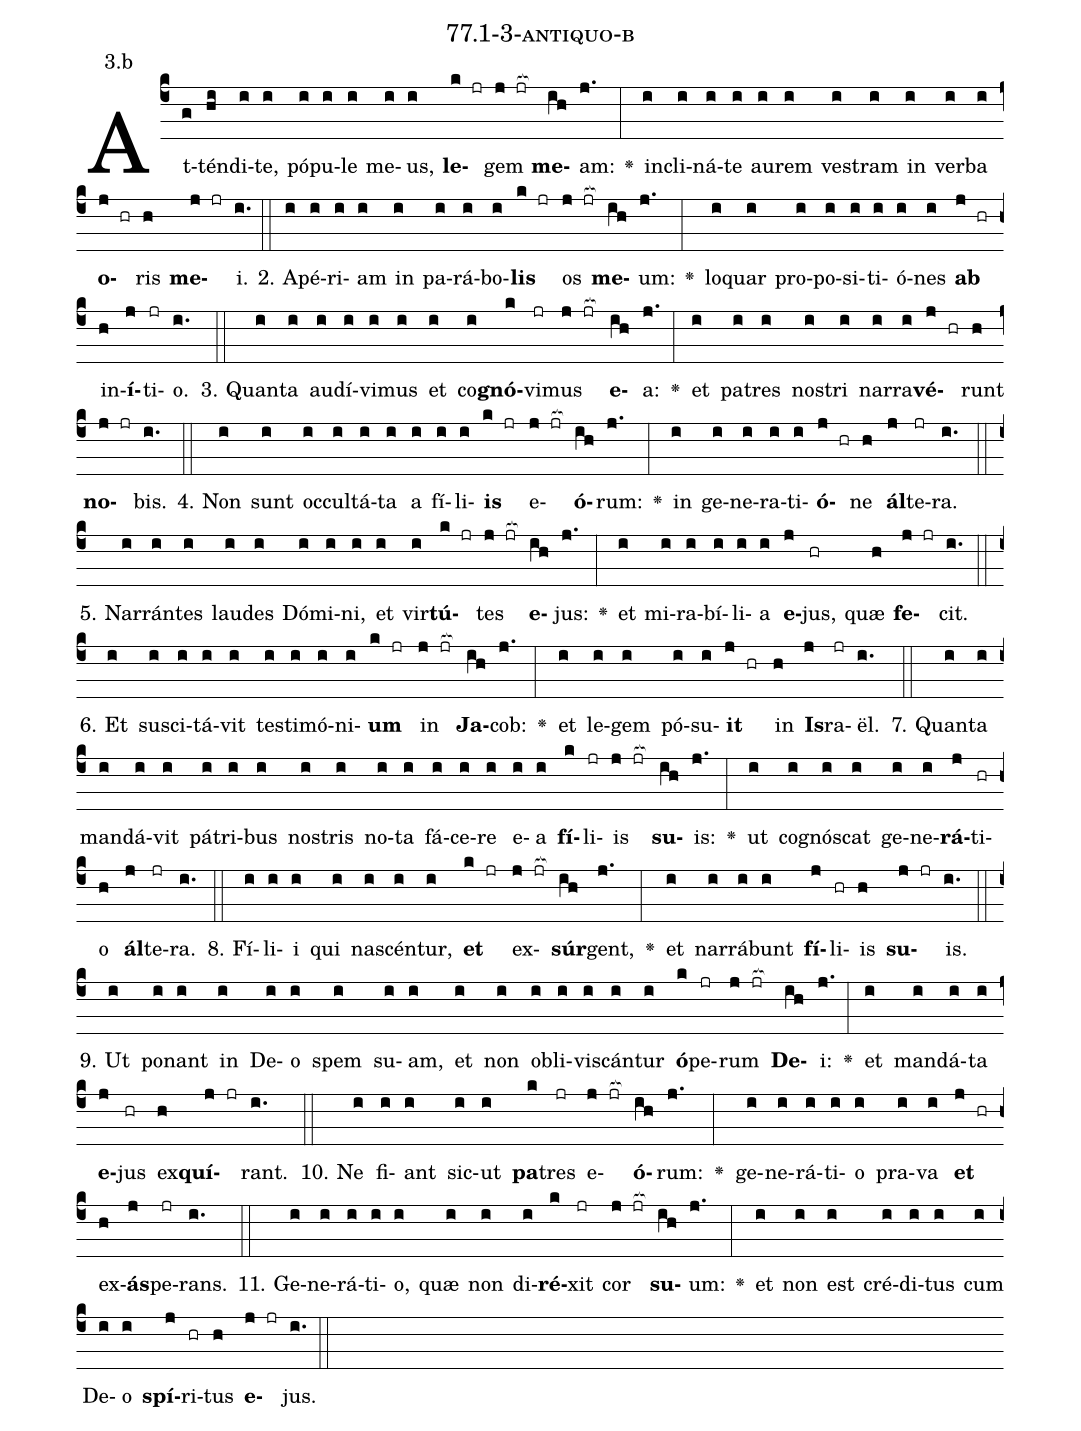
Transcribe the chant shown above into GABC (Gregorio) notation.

name: 77.1-3-antiquo-b;
annotation: 3.b;
%%
(c4)At(g)tén(hi)di(i)te,(i) pó(i)pu(i)le(i) me(i)us,(i) <b>le</b>(k jr)gem(j jr[ocb:1{]) <b>me</b>(ih[ocb:0}])am:(j.) <v>\greheightstar</v>(:) in(i)cli(i)ná(i)te(i) au(i)rem(i) ves(i)tram(i) in(i) ver(i)ba(i) <b>o</b>(j hr)ris(h) <b>me</b>(j jr)i.(i.) (::)
2. A(i)pé(i)ri(i)am(i) in(i) pa(i)rá(i)bo(i)<b>lis</b>(k jr) os(j jr[ocb:1{]) <b>me</b>(ih[ocb:0}])um:(j.) <v>\greheightstar</v>(:) lo(i)quar(i) pro(i)po(i)si(i)ti(i)ó(i)nes(i) <b>ab</b>(j hr) in(h)<b>í</b>(j)ti(jr)o.(i.) (::)
3. Quan(i)ta(i) au(i)dí(i)vi(i)mus(i) et(i) co(i)<b>gnó</b>(k)vi(jr)mus(j jr[ocb:1{]) <b>e</b>(ih[ocb:0}])a:(j.) <v>\greheightstar</v>(:) et(i) pa(i)tres(i) nos(i)tri(i) nar(i)ra(i)<b>vé</b>(j hr)runt(h) <b>no</b>(j jr)bis.(i.) (::)
4. Non(i) sunt(i) oc(i)cul(i)tá(i)ta(i) a(i) fí(i)li(i)<b>is</b>(k jr) e(j jr[ocb:1{])<b>ó</b>(ih[ocb:0}])rum:(j.) <v>\greheightstar</v>(:) in(i) ge(i)ne(i)ra(i)ti(i)<b>ó</b>(j hr)ne(h) <b>ál</b>(j)te(jr)ra.(i.) (::)
5. Nar(i)rán(i)tes(i) lau(i)des(i) Dó(i)mi(i)ni,(i) et(i) vir(i)<b>tú</b>(k jr)tes(j jr[ocb:1{]) <b>e</b>(ih[ocb:0}])jus:(j.) <v>\greheightstar</v>(:) et(i) mi(i)ra(i)bí(i)li(i)a(i) <b>e</b>(j)jus,(hr) quæ(h) <b>fe</b>(j jr)cit.(i.) (::)
6. Et(i) su(i)sci(i)tá(i)vit(i) tes(i)ti(i)mó(i)ni(i)<b>um</b>(k jr) in(j jr[ocb:1{]) <b>Ja</b>(ih[ocb:0}])cob:(j.) <v>\greheightstar</v>(:) et(i) le(i)gem(i) pó(i)su(i)<b>it</b>(j hr) in(h) <b>Is</b>(j)ra(jr)ël.(i.) (::)
7. Quan(i)ta(i) man(i)dá(i)vit(i) pá(i)tri(i)bus(i) nos(i)tris(i) no(i)ta(i) fá(i)ce(i)re(i) e(i)a(i) <b>fí</b>(k)li(jr)is(j jr[ocb:1{]) <b>su</b>(ih[ocb:0}])is:(j.) <v>\greheightstar</v>(:) ut(i) co(i)gnós(i)cat(i) ge(i)ne(i)<b>rá</b>(j)ti(hr)o(h) <b>ál</b>(j)te(jr)ra.(i.) (::)
8. Fí(i)li(i)i(i) qui(i) na(i)scén(i)tur,(i) <b>et</b>(k jr) ex(j jr[ocb:1{])<b>súr</b>(ih[ocb:0}])gent,(j.) <v>\greheightstar</v>(:) et(i) nar(i)rá(i)bunt(i) <b>fí</b>(j)li(hr)is(h) <b>su</b>(j jr)is.(i.) (::)
9. Ut(i) po(i)nant(i) in(i) De(i)o(i) spem(i) su(i)am,(i) et(i) non(i) ob(i)li(i)vis(i)cán(i)tur(i) <b>ó</b>(k)pe(jr)rum(j jr[ocb:1{]) <b>De</b>(ih[ocb:0}])i:(j.) <v>\greheightstar</v>(:) et(i) man(i)dá(i)ta(i) <b>e</b>(j)jus(hr) ex(h)<b>quí</b>(j jr)rant.(i.) (::)
10. Ne(i) fi(i)ant(i) sic(i)ut(i) <b>pa</b>(k)tres(jr) e(j jr[ocb:1{])<b>ó</b>(ih[ocb:0}])rum:(j.) <v>\greheightstar</v>(:) ge(i)ne(i)rá(i)ti(i)o(i) pra(i)va(i) <b>et</b>(j hr) ex(h)<b>ás</b>(j)pe(jr)rans.(i.) (::)
11. Ge(i)ne(i)rá(i)ti(i)o,(i) quæ(i) non(i) di(i)<b>ré</b>(k)xit(jr) cor(j jr[ocb:1{]) <b>su</b>(ih[ocb:0}])um:(j.) <v>\greheightstar</v>(:) et(i) non(i) est(i) cré(i)di(i)tus(i) cum(i) De(i)o(i) <b>spí</b>(j)ri(hr)tus(h) <b>e</b>(j jr)jus.(i.) (::)
